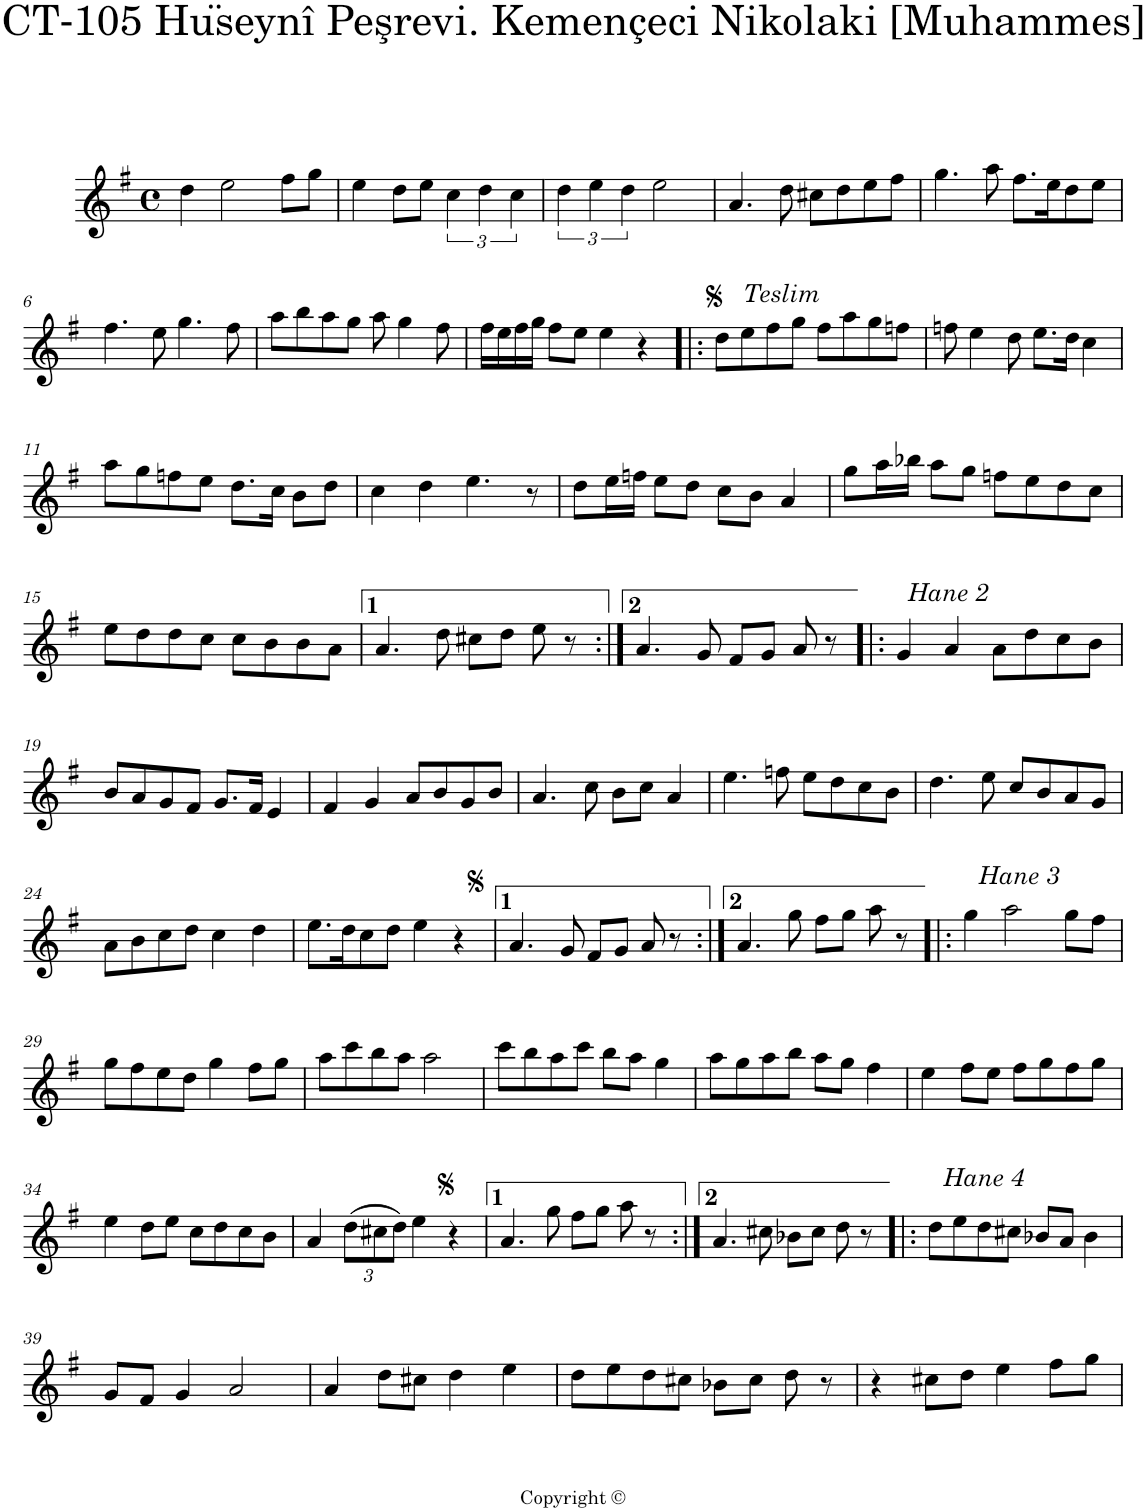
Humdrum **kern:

**kern
*part1
*staff1
*I"Piano
*I'Pno
*clefG2
*k[f#]
*G:
*M4/4
*met(c)
=1
4dd\
2ee\
8ff#\L
8gg\J
=2
4ee\
8dd\L
8ee\J
6cc\
6dd\
6cc\
=3
6dd\
6ee\
6dd\
2ee\
=4
4.a/
8dd\
8cc#X\L
8dd\
8ee\
8ff#\J
=5
4.gg\
8aa\
8.ff#\L
16ee\K
8dd\
8ee\J
!!LO:LB:g=z
=6
4.ff#\
8ee\
4.gg\
8ff#\
=7
8aa\L
8bb\
8aa\
8gg\J
8aa\
4gg\
8ff#\
=8
16ff#\LL
16ee\
16ff#\
16gg\JJ
8ff#\L
8ee\J
4ee\
4r
=9!|:
!LO:TX:a:i:t=Teslim
8dd\L
8ee\
8ff#\
8gg\J
8ff#\L
8aa\
8gg\
8ffn\J
=10
8ffn\
4ee\
8dd\
8.ee\L
16dd\Jk
4cc\
!!LO:LB:g=z
=11
8aa\L
8gg\
8ffn\
8ee\J
8.dd\L
16cc\Jk
8b\L
8dd\J
=12
4cc\
4dd\
4.ee\
8r
=13
8dd\L
16ee\L
16ffn\JJ
8ee\L
8dd\J
8cc\L
8b\J
4a/
=14
8gg\L
16aa\L
16bb-X\JJ
8aa\L
8gg\J
8ffn\L
8ee\
8dd\
8cc\J
!!LO:LB:g=z
=15
8ee\L
8dd\
8dd\
8cc\J
8cc\L
8b\
8b\
8a\J
=16
4.a/
8dd\
8cc#X\L
8dd\J
8ee\
8r
=17:|!
4.a/
8g/
8f#/L
8g/J
8a/
8r
=18!|:
!LO:TX:a:i:t=Hane 2
4g/
4a/
8a\L
8dd\
8cc\
8b\J
!!LO:LB:g=z
=19
8b/L
8a/
8g/
8f#/J
8.g/L
16f#/Jk
4e/
=20
4f#/
4g/
8a/L
8b/
8g/
8b/J
=21
4.a/
8cc\
8b\L
8cc\J
4a/
=22
4.ee\
8ffn\
8ee\L
8dd\
8cc\
8b\J
=23
4.dd\
8ee\
8cc/L
8b/
8a/
8g/J
!!LO:LB:g=z
=24
8a\L
8b\
8cc\
8dd\J
4cc\
4dd\
=25
8.ee\L
16dd\K
8cc\
8dd\J
4ee\
4r
=26
4.a/
8g/
8f#/L
8g/J
8a/
8r
=27:|!
4.a/
8gg\
8ff#\L
8gg\J
8aa\
8r
=28!|:
!LO:TX:a:i:t=Hane 3
4gg\
2aa\
8gg\L
8ff#\J
!!LO:LB:g=z
=29
8gg\L
8ff#\
8ee\
8dd\J
4gg\
8ff#\L
8gg\J
=30
8aa\L
8ccc\
8bb\
8aa\J
2aa\
=31
8ccc\L
8bb\
8aa\
8ccc\J
8bb\L
8aa\J
4gg\
=32
8aa\L
8gg\
8aa\
8bb\J
8aa\L
8gg\J
4ff#\
=33
4ee\
8ff#\L
8ee\J
8ff#\L
8gg\
8ff#\
8gg\J
!!LO:LB:g=z
=34
4ee\
8dd\L
8ee\J
8cc\L
8dd\
8cc\
8b\J
=35
4a/
*Xbrackettup
(12dd\L
12cc#X\
12dd\J)
4ee\
4r
=36
4.a/
8gg\
8ff#\L
8gg\J
8aa\
8r
=37:|!
4.a/
8cc#X\
8b-X\L
8cc#\J
8dd\
8r
=38!|:
!LO:TX:a:i:t=Hane 4
8dd\L
8ee\
8dd\
8cc#X\J
8b-X/L
8a/J
4b-\
!!LO:LB:g=z
=39
8g/L
8f#/J
4g/
2a/
=40
4a/
8dd\L
8cc#X\J
4dd\
4ee\
=41
8dd\L
8ee\
8dd\
8cc#X\J
8b-X\L
8cc#\J
8dd\
8r
=42
4r
8cc#X\L
8dd\J
4ee\
8ff#\L
8gg\J
=
*-
